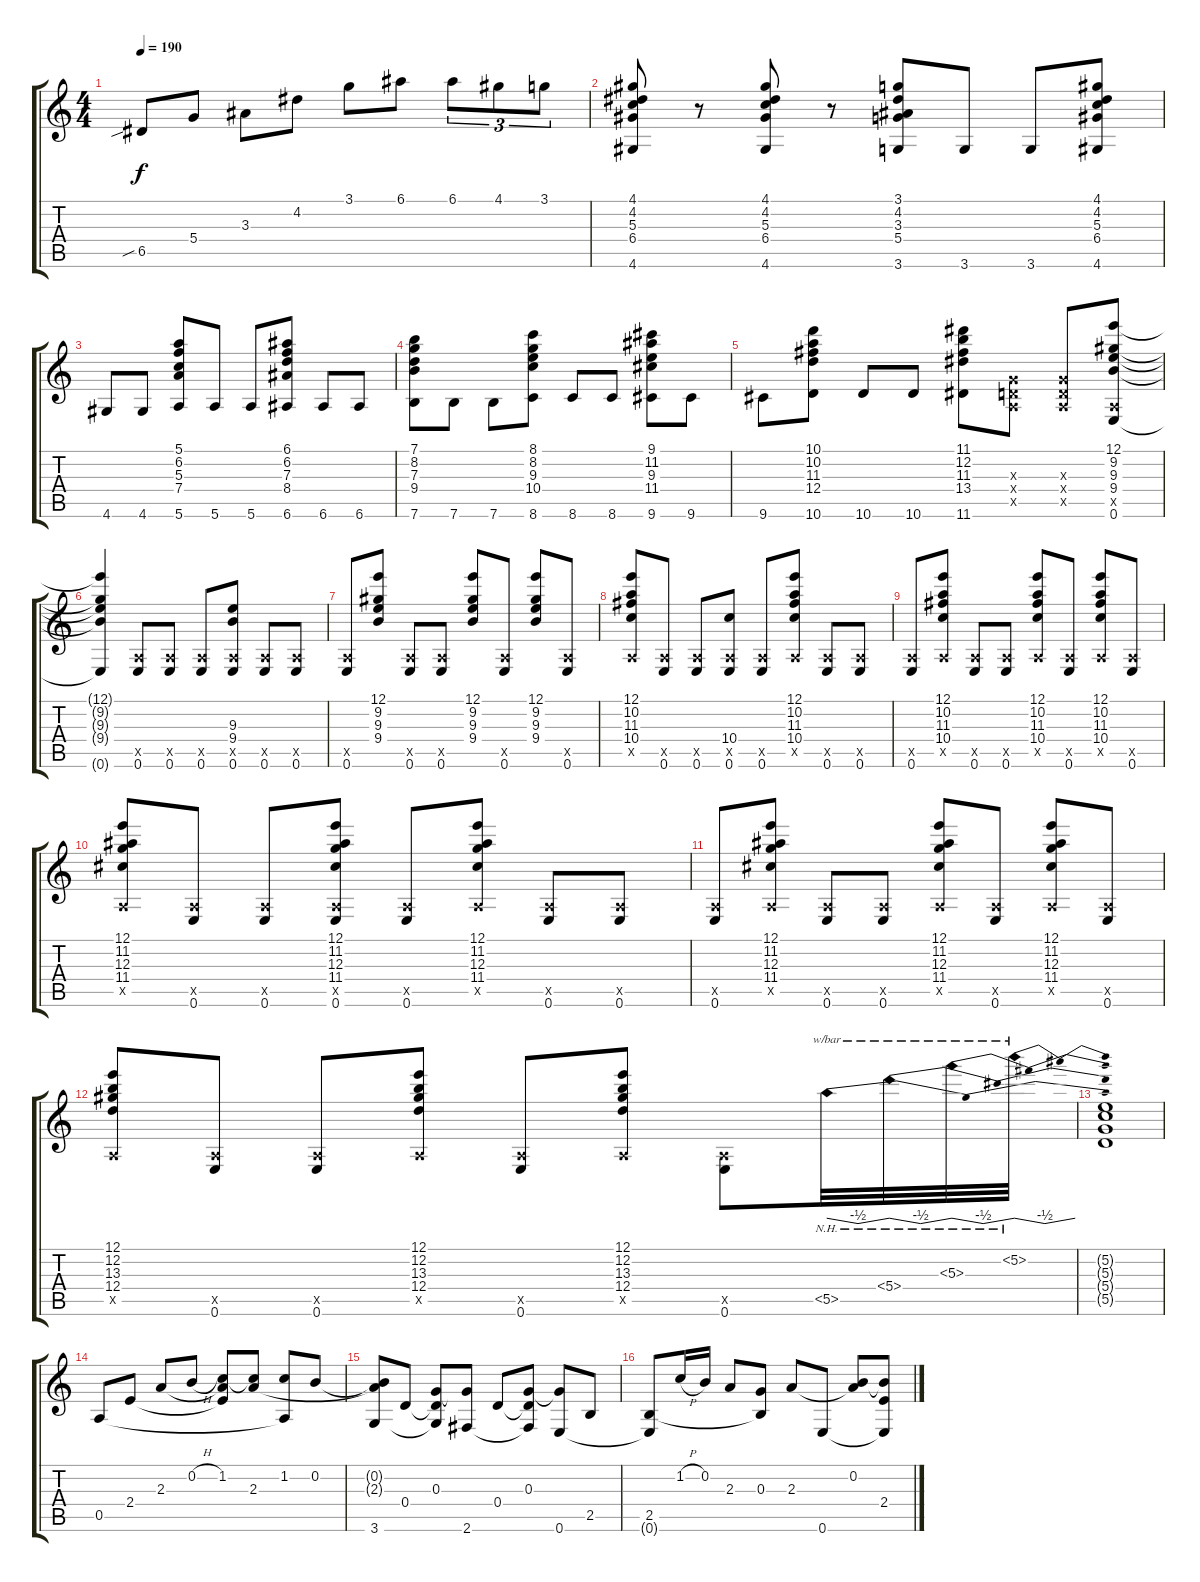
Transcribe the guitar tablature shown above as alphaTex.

\track "" {instrument acousticguitarsteel}
\staff {score tabs}
\tuning (E4 B3 G3 D3 A2 E2) {hide}
\ts (4 4)
\tempo 190
\clef g2
\ks c
6.5{sib}.8{dy f} 5.4.8 3.3.8 4.2.8 3.1.8 6.1.8 6.1.8{tu (3 2)} 4.1.8{tu (3 2)} 3.1.8{tu (3 2)} |
(4.1 4.2 5.3 6.4 4.6).8 r.8 (4.1 4.2 5.3 6.4 4.6).8 r.8 (3.1 4.2 3.3 5.4 3.6).8 3.6.8 3.6.8 (4.1 4.2 5.3 6.4 4.6).8 |
4.6.8 4.6.8 (5.1 6.2 5.3 7.4 5.6).8 5.6.8 5.6.8 (6.1 6.2 7.3 8.4 6.6).8 6.6.8 6.6.8 |
(7.1 8.2 7.3 9.4 7.6).8 7.6.8 7.6.8 (8.1 8.2 9.3 10.4 8.6).8 8.6.8 8.6.8 (9.1 11.2 9.3 11.4 9.6).8 9.6.8 |
9.6.8 (10.1 10.2 11.3 12.4 10.6).8 10.6.8 10.6.8 (11.1 12.2 11.3 13.4 11.6).8 (0.3{x} 0.4{x} 0.5{x}).8 (0.3{x} 0.4{x} 0.5{x}).8 (12.1 9.2 9.3 9.4 0.5{x} 0.6).8 |
(12.1{t} 9.2{t} 9.3{t} 9.4{t} 0.6{t}).4 (0.5{x} 0.6).8 (0.5{x} 0.6).8 (0.5{x} 0.6).8 (9.3 9.4 0.5{x} 0.6).8 (0.5{x} 0.6).8 (0.5{x} 0.6).8 |
(0.5{x} 0.6).8 (12.1 9.2 9.3 9.4).8 (0.5{x} 0.6).8 (0.5{x} 0.6).8 (12.1 9.2 9.3 9.4).8 (0.5{x} 0.6).8 (12.1 9.2 9.3 9.4).8 (0.5{x} 0.6).8 |
(12.1 10.2 11.3 10.4 0.5{x}).8 (0.5{x} 0.6).8 (0.5{x} 0.6).8 (10.4 0.5{x} 0.6).8 (0.5{x} 0.6).8 (12.1 10.2 11.3 10.4 0.5{x}).8 (0.5{x} 0.6).8 (0.5{x} 0.6).8 |
(0.5{x} 0.6).8 (12.1 10.2 11.3 10.4 0.5{x}).8 (0.5{x} 0.6).8 (0.5{x} 0.6).8 (12.1 10.2 11.3 10.4 0.5{x}).8 (0.5{x} 0.6).8 (12.1 10.2 11.3 10.4 0.5{x}).8 (0.5{x} 0.6).8 |
(12.1 11.2 12.3 11.4 0.5{x}).8 (0.5{x} 0.6).8 (0.5{x} 0.6).8 (12.1 11.2 12.3 11.4 0.5{x} 0.6).8 (0.5{x} 0.6).8 (12.1 11.2 12.3 11.4 0.5{x}).8 (0.5{x} 0.6).8 (0.5{x} 0.6).8 |
(0.5{x} 0.6).8 (12.1 11.2 12.3 11.4 0.5{x}).8 (0.5{x} 0.6).8 (0.5{x} 0.6).8 (12.1 11.2 12.3 11.4 0.5{x}).8 (0.5{x} 0.6).8 (12.1 11.2 12.3 11.4 0.5{x}).8 (0.5{x} 0.6).8 |
(12.1 12.2 13.3 12.4 0.5{x}).8 (0.5{x} 0.6).8 (0.5{x} 0.6).8 (12.1 12.2 13.3 12.4 0.5{x}).8 (0.5{x} 0.6).8 (12.1 12.2 13.3 12.4 0.5{x}).8 (0.5{x} 0.6).8 5.5{nh}.32{tbe (dip default 0 0 30 -2 60 0)} 5.4{nh}.32{tbe (dip default 0 0 30 -2 60 0)} 5.3{nh}.32{tbe (dip default 0 0 30 -2 60 0)} 5.2{nh}.32{tbe (dip default 0 0 30 -2 60 0)} |
(5.2{t} 5.3{t} 5.4{t} 5.5{t}).1 |
0.5.8 2.4.8 2.3.8 0.2{h}.8 (1.2 2.3{t} 2.4{t}).8 (1.2{t} 2.3).8 (1.2 0.5{t}).8 0.2.8 |
(0.2{t} 2.3{t} 3.6).8 0.4.8 (0.3 0.4{t} 3.6{t}).8 (0.3{t} 2.6).8 0.4.8 (0.3 0.4{t} 2.6{t}).8 (0.3{t} 0.6).8 2.5.8 |
(2.5 0.6{t}).8 1.2{h}.16 0.2.16 2.3.8 (0.3 2.5{t}).8 2.3.8 0.6.8 (0.2 2.3{t}).8 (0.2{t} 2.4 0.6{t}).8
